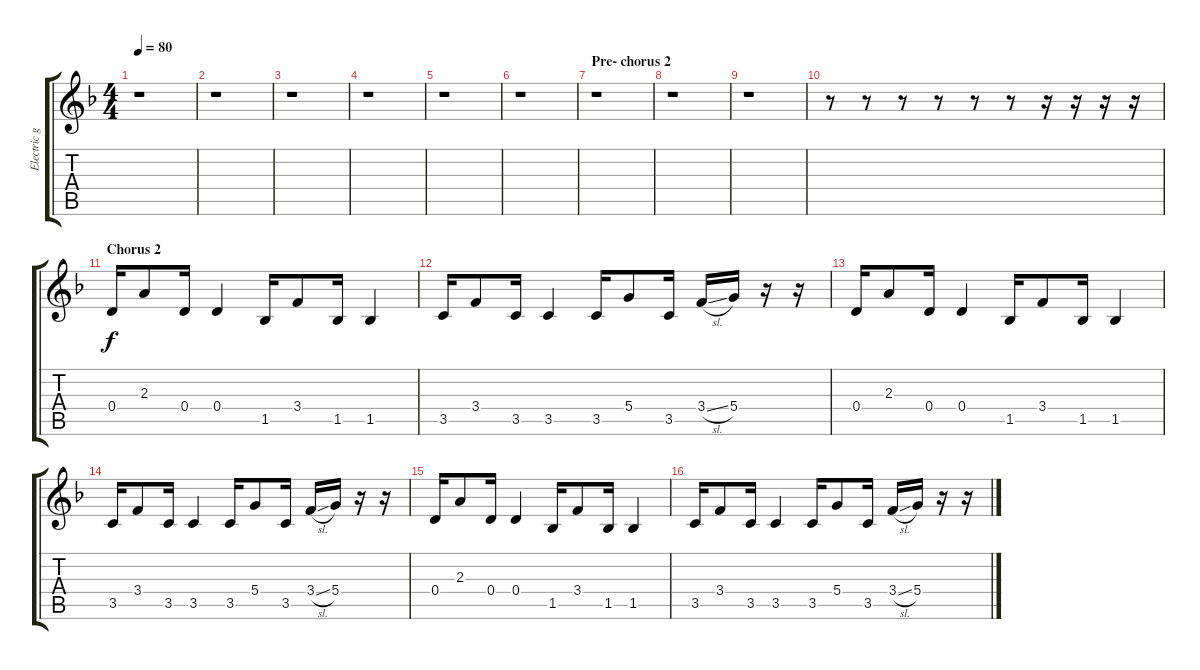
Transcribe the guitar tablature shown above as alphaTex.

\track ("Electric guitar" "Electric g") {instrument electricguitarmuted}
\staff {score tabs}
\tuning (E4 B3 G3 D3 A2 E2) {hide}
\ts (4 4)
\tempo 80
\clef g2
\ks dminor
r.1{dy f} |
r.1 |
r.1 |
r.1 |
r.1 |
r.1 |
\section ("" "Pre- chorus 2")
r.1 |
r.1 |
r.1 |
r.8 r.8 r.8 r.8 r.8 r.8 r.16 r.16 r.16 r.16 |
\section ("" "Chorus 2")
0.4.16 2.3.8 0.4.16 0.4.4 1.5.16 3.4.8 1.5.16 1.5.4 |
3.5.16 3.4.8 3.5.16 3.5.4 3.5.16 5.4.8 3.5.16 3.4{sl}.16 5.4.16 r.16 r.16 |
0.4.16 2.3.8 0.4.16 0.4.4 1.5.16 3.4.8 1.5.16 1.5.4 |
3.5.16 3.4.8 3.5.16 3.5.4 3.5.16 5.4.8 3.5.16 3.4{sl}.16 5.4.16 r.16 r.16 |
0.4.16 2.3.8 0.4.16 0.4.4 1.5.16 3.4.8 1.5.16 1.5.4 |
3.5.16 3.4.8 3.5.16 3.5.4 3.5.16 5.4.8 3.5.16 3.4{sl}.16 5.4.16 r.16 r.16
